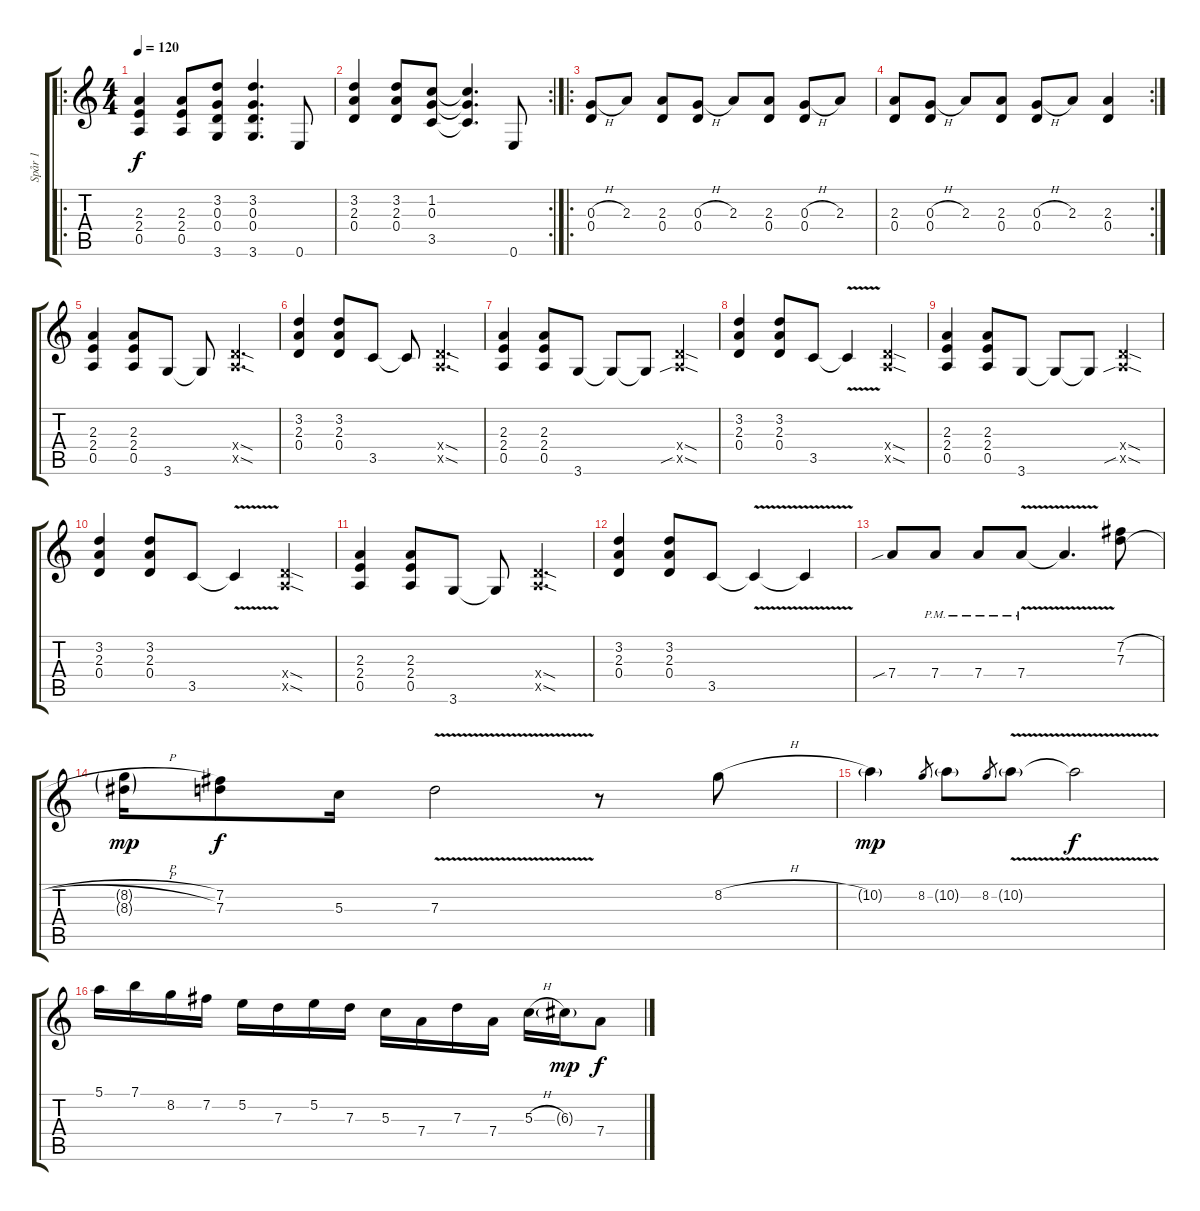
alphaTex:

\track ("Spår 1" "Spår 1") {instrument overdrivenguitar}
\staff {score tabs}
\tuning (E4 B3 G3 D3 A2 E2) {hide}
\ro
\ts (4 4)
\tempo 120
\clef g2
\ks c
(2.3 2.4 0.5).4{dy f} (2.3 2.4 0.5).8 (3.2 0.3 0.4 3.6).8 (3.2 0.3 0.4 3.6).4{d} 0.6.8 |
\rc 2
(3.2 2.3 0.4).4 (3.2 2.3 0.4).8 (1.2 0.3 3.5).8 (1.2{t} 0.3{t} 3.5{t}).4{d} 0.6.8 |
\ro
(0.3{h} 0.4).8 2.3.8 (2.3 0.4).8 (0.3{h} 0.4).8 2.3.8 (2.3 0.4).8 (0.3{h} 0.4).8 2.3.8 |
\rc 2
(2.3 0.4).8 (0.3{h} 0.4).8 2.3.8 (2.3 0.4).8 (0.3{h} 0.4).8 2.3.8 (2.3 0.4).4 |
(2.3 2.4 0.5).4 (2.3 2.4 0.5).8 3.6.8 3.6{t}.8 (0.4{sod x} 0.5{sod x}).4{d} |
(3.2 2.3 0.4).4 (3.2 2.3 0.4).8 3.5.8 3.5{t}.8 (0.4{sod x} 0.5{sod x}).4{d} |
(2.3 2.4 0.5).4 (2.3 2.4 0.5).8 3.6.8 3.6{t}.8 3.6{t}.8 (0.4{sod x} 0.5{sib sod x}).4 |
(3.2 2.3 0.4).4 (3.2 2.3 0.4).8 3.5.8 3.5{v t}.4 (0.4{sod x} 0.5{sod x}).4 |
(2.3 2.4 0.5).4 (2.3 2.4 0.5).8 3.6.8 3.6{t}.8 3.6{t}.8 (0.4{sod x} 0.5{sib sod x}).4 |
(3.2 2.3 0.4).4 (3.2 2.3 0.4).8 3.5.8 3.5{v t}.4 (0.4{sod x} 0.5{sod x}).4 |
(2.3 2.4 0.5).4 (2.3 2.4 0.5).8 3.6.8 3.6{t}.8 (0.4{sod x} 0.5{sod x}).4{d} |
(3.2 2.3 0.4).4 (3.2 2.3 0.4).8 3.5.8 3.5{v t}.4 3.5{v t}.4 |
7.4{sib}.8 7.4{pm}.8 7.4{pm}.8 7.4{v pm}.8 7.4{t}.4{d} (7.2{h} 7.3{h}).8 |
(8.2{h g} 8.3{h g}).16{dy mp} (7.2 7.3).8{dy f} 5.3.16 7.3{v}.2 r.8 8.2{h}.8 |
10.2{g}.4{dy mp} 8.2.8{gr} 10.2{g}.8 8.2.8{gr} 10.2{v g}.8 10.2{t}.2{dy f} |
5.1.16 7.1.16 8.2.16 7.2.16 5.2.16 7.3.16 5.2.16 7.3.16 5.3.16 7.4.16 7.3.16 7.4.16 5.3{h}.16 6.3{g}.16{dy mp} 7.4.8{dy f}
